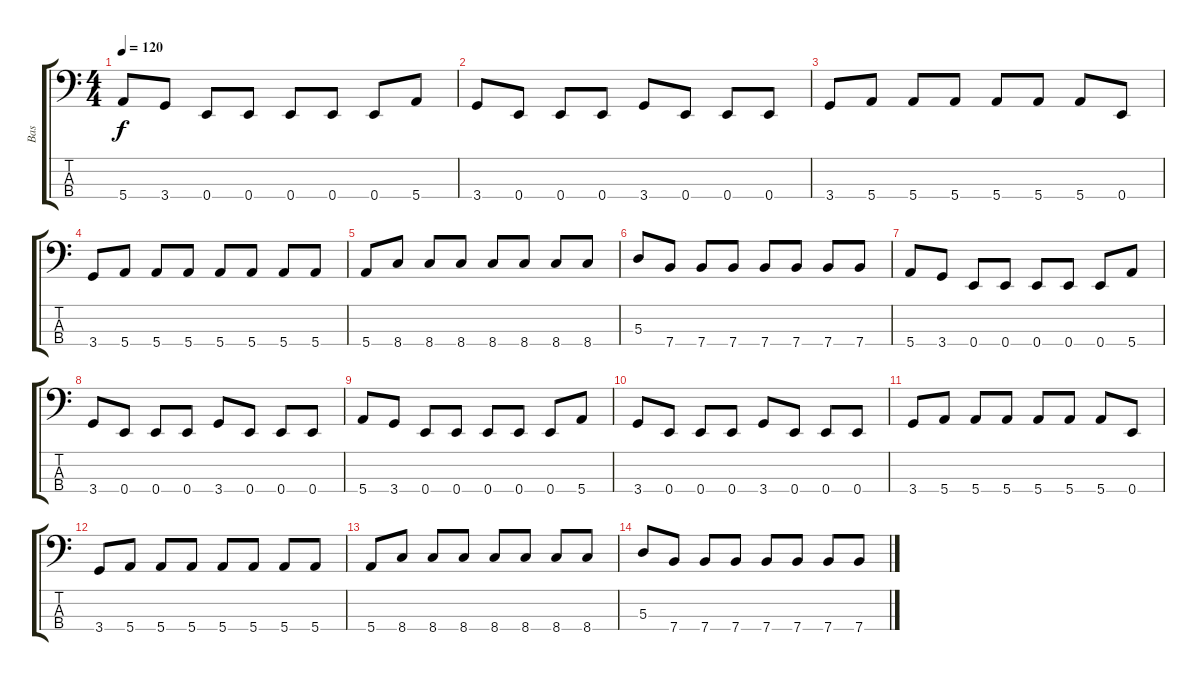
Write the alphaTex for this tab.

\track ("Bas" "Bas") {instrument electricbassfinger}
\staff {score tabs}
\tuning (G2 D2 A1 E1) {hide}
\ts (4 4)
\tempo 120
\clef f4
\ks c
5.4.8{dy f} 3.4.8 0.4.8 0.4.8 0.4.8 0.4.8 0.4.8 5.4.8 |
3.4.8 0.4.8 0.4.8 0.4.8 3.4.8 0.4.8 0.4.8 0.4.8 |
3.4.8 5.4.8 5.4.8 5.4.8 5.4.8 5.4.8 5.4.8 0.4.8 |
3.4.8 5.4.8 5.4.8 5.4.8 5.4.8 5.4.8 5.4.8 5.4.8 |
5.4.8 8.4.8 8.4.8 8.4.8 8.4.8 8.4.8 8.4.8 8.4.8 |
5.3.8 7.4.8 7.4.8 7.4.8 7.4.8 7.4.8 7.4.8 7.4.8 |
5.4.8 3.4.8 0.4.8 0.4.8 0.4.8 0.4.8 0.4.8 5.4.8 |
3.4.8 0.4.8 0.4.8 0.4.8 3.4.8 0.4.8 0.4.8 0.4.8 |
5.4.8 3.4.8 0.4.8 0.4.8 0.4.8 0.4.8 0.4.8 5.4.8 |
3.4.8 0.4.8 0.4.8 0.4.8 3.4.8 0.4.8 0.4.8 0.4.8 |
3.4.8 5.4.8 5.4.8 5.4.8 5.4.8 5.4.8 5.4.8 0.4.8 |
3.4.8 5.4.8 5.4.8 5.4.8 5.4.8 5.4.8 5.4.8 5.4.8 |
5.4.8 8.4.8 8.4.8 8.4.8 8.4.8 8.4.8 8.4.8 8.4.8 |
5.3.8 7.4.8 7.4.8 7.4.8 7.4.8 7.4.8 7.4.8 7.4.8
